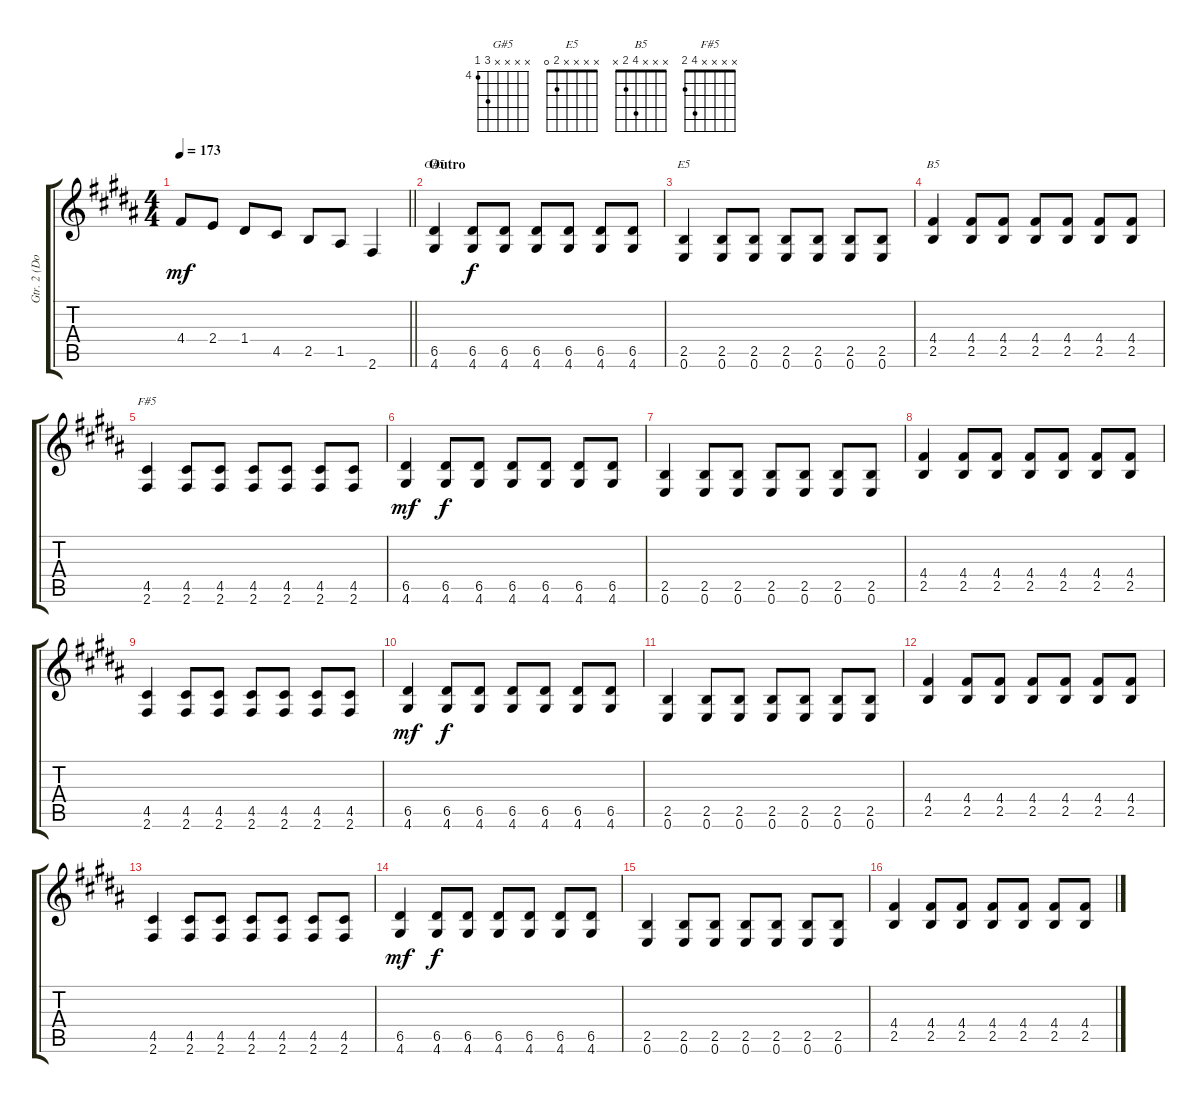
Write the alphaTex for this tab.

\track ("Gtr. 2 (Doubled)" "Gtr. 2 (Do") {instrument distortionguitar}
\staff {score tabs}
\tuning (E4 B3 G3 D3 A2 E2) {hide}
\chord ("G#5" x x x x 6 4) {firstfret 4}
\chord ("E5" x x x x 2 0)
\chord ("B5" x x x 4 2 x)
\chord ("F#5" x x x x 4 2)
\ts (4 4)
\tempo 173
\clef g2
\barLineRight lightlight
\ks g#minor
4.4.8{dy mf} 2.4.8 1.4.8 4.5.8 2.5.8 1.5.8 2.6.4 |
\section ("" "Outro")
(6.5 4.6).4{ch "G#5"} (6.5 4.6).8{dy f} (6.5 4.6).8 (6.5 4.6).8 (6.5 4.6).8 (6.5 4.6).8 (6.5 4.6).8 |
(2.5 0.6).4{ch "E5"} (2.5 0.6).8 (2.5 0.6).8 (2.5 0.6).8 (2.5 0.6).8 (2.5 0.6).8 (2.5 0.6).8 |
(4.4 2.5).4{ch "B5"} (4.4 2.5).8 (4.4 2.5).8 (4.4 2.5).8 (4.4 2.5).8 (4.4 2.5).8 (4.4 2.5).8 |
(4.5 2.6).4{ch "F#5"} (4.5 2.6).8 (4.5 2.6).8 (4.5 2.6).8 (4.5 2.6).8 (4.5 2.6).8 (4.5 2.6).8 |
(6.5 4.6).4{dy mf} (6.5 4.6).8{dy f} (6.5 4.6).8 (6.5 4.6).8 (6.5 4.6).8 (6.5 4.6).8 (6.5 4.6).8 |
(2.5 0.6).4 (2.5 0.6).8 (2.5 0.6).8 (2.5 0.6).8 (2.5 0.6).8 (2.5 0.6).8 (2.5 0.6).8 |
(4.4 2.5).4 (4.4 2.5).8 (4.4 2.5).8 (4.4 2.5).8 (4.4 2.5).8 (4.4 2.5).8 (4.4 2.5).8 |
(4.5 2.6).4 (4.5 2.6).8 (4.5 2.6).8 (4.5 2.6).8 (4.5 2.6).8 (4.5 2.6).8 (4.5 2.6).8 |
(6.5 4.6).4{dy mf} (6.5 4.6).8{dy f} (6.5 4.6).8 (6.5 4.6).8 (6.5 4.6).8 (6.5 4.6).8 (6.5 4.6).8 |
(2.5 0.6).4 (2.5 0.6).8 (2.5 0.6).8 (2.5 0.6).8 (2.5 0.6).8 (2.5 0.6).8 (2.5 0.6).8 |
(4.4 2.5).4 (4.4 2.5).8 (4.4 2.5).8 (4.4 2.5).8 (4.4 2.5).8 (4.4 2.5).8 (4.4 2.5).8 |
(4.5 2.6).4 (4.5 2.6).8 (4.5 2.6).8 (4.5 2.6).8 (4.5 2.6).8 (4.5 2.6).8 (4.5 2.6).8 |
(6.5 4.6).4{dy mf} (6.5 4.6).8{dy f} (6.5 4.6).8 (6.5 4.6).8 (6.5 4.6).8 (6.5 4.6).8 (6.5 4.6).8 |
(2.5 0.6).4 (2.5 0.6).8 (2.5 0.6).8 (2.5 0.6).8 (2.5 0.6).8 (2.5 0.6).8 (2.5 0.6).8 |
(4.4 2.5).4 (4.4 2.5).8 (4.4 2.5).8 (4.4 2.5).8 (4.4 2.5).8 (4.4 2.5).8 (4.4 2.5).8
